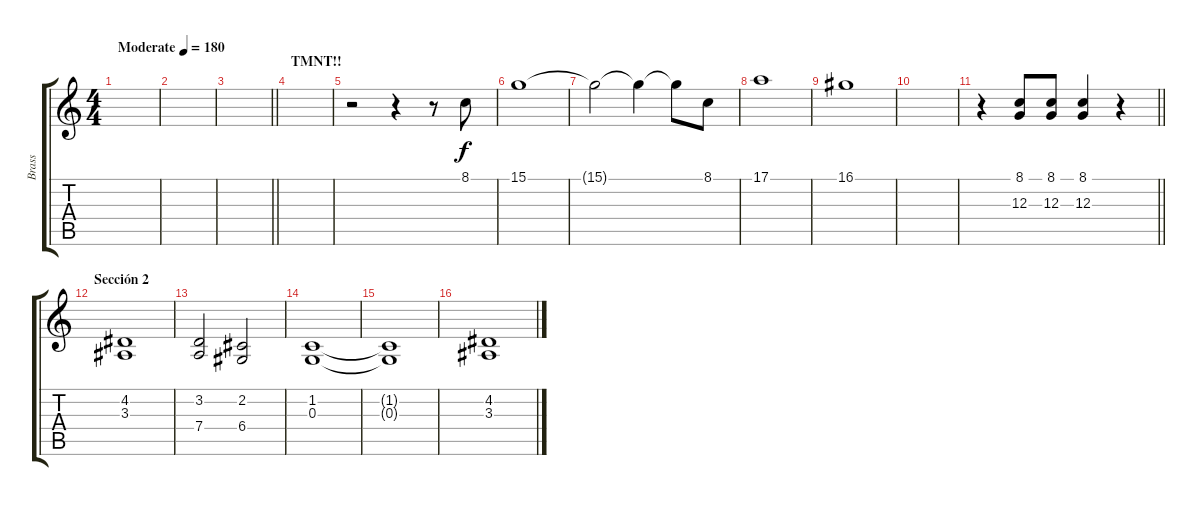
\track ("Brass" "Brass") {instrument brasssection}
\staff {score tabs}
\tuning (E4 B3 G3 D3 A2 E2) {hide}
\ts (4 4)
\tempo (180 "Moderate")
\clef g2
\ks c
|
|
\barLineRight lightlight
|
\section ("" "TMNT!!")
|
r.2 r.4 r.8 8.1.8 |
15.1.1 |
15.1{t}.2 15.1{t}.4 15.1{t}.8 8.1.8 |
17.1.1 |
16.1.1 |
|
\barLineRight lightlight
r.4 (8.1 12.3).8 (8.1 12.3).8 (8.1 12.3).4 r.4 |
\section ("" "Sección 2")
(4.2 3.3).1 |
(3.2 7.4).2 (2.2 6.4).2 |
(1.2 0.3).1 |
(1.2{t} 0.3{t}).1 |
(4.2 3.3).1
